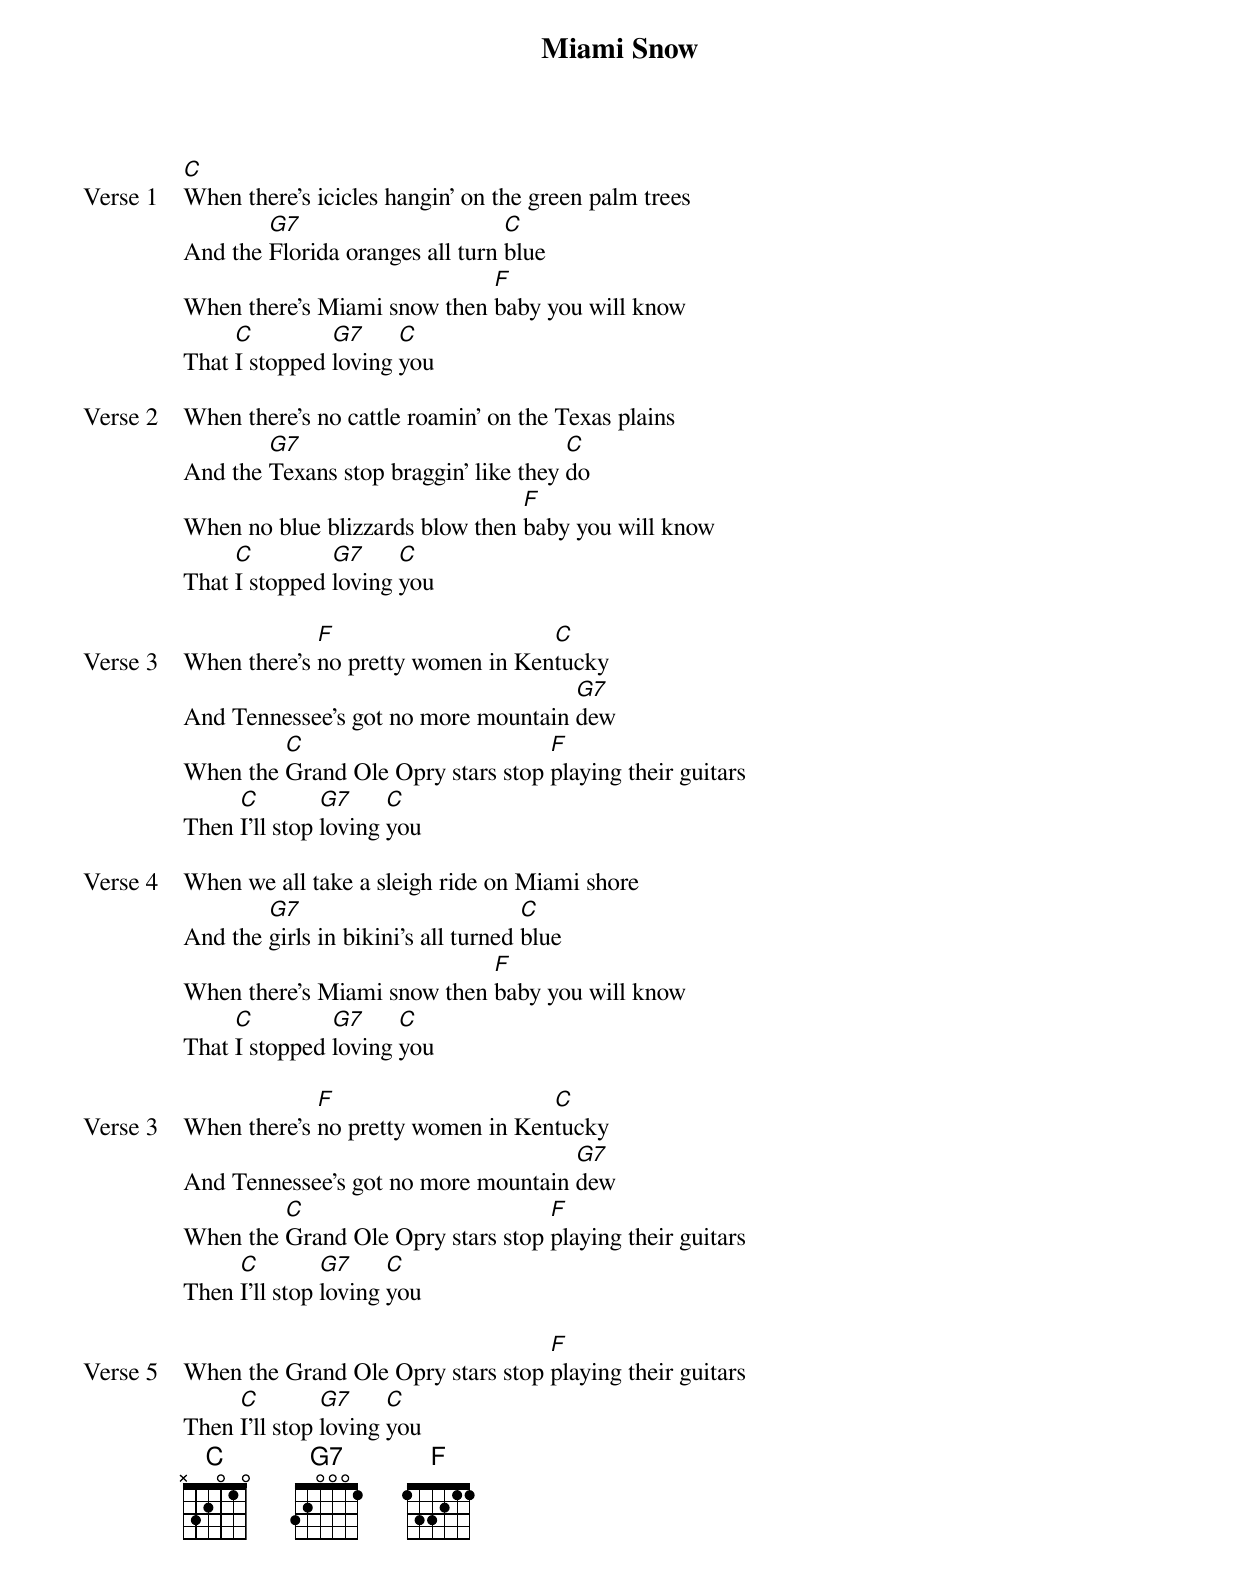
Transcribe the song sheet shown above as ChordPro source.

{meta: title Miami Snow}
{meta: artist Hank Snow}
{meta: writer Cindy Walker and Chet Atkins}

{start_of_verse: Verse 1}
[C]When there's icicles hangin' on the green palm trees
And the [G7]Florida oranges all turn [C]blue
When there's Miami snow then [F]baby you will know
That [C]I stopped [G7]loving [C]you
{end_of_verse}

{start_of_verse: Verse 2}
When there's no cattle roamin' on the Texas plains
And the [G7]Texans stop braggin' like they [C]do
When no blue blizzards blow then [F]baby you will know
That [C]I stopped [G7]loving [C]you
{end_of_verse}

{start_of_verse: Verse 3}
When there's [F]no pretty women in Ken[C]tucky
And Tennessee's got no more mountain [G7]dew
When the [C]Grand Ole Opry stars stop [F]playing their guitars
Then [C]I'll stop [G7]loving [C]you
{end_of_verse}

{start_of_verse: Verse 4}
When we all take a sleigh ride on Miami shore
And the [G7]girls in bikini's all turned [C]blue
When there's Miami snow then [F]baby you will know
That [C]I stopped [G7]loving [C]you
{end_of_verse}

{start_of_verse: Verse 3}
When there's [F]no pretty women in Ken[C]tucky
And Tennessee's got no more mountain [G7]dew
When the [C]Grand Ole Opry stars stop [F]playing their guitars
Then [C]I'll stop [G7]loving [C]you
{end_of_verse}

{start_of_verse: Verse 5}
When the Grand Ole Opry stars stop [F]playing their guitars
Then [C]I'll stop [G7]loving [C]you
{end_of_verse}
